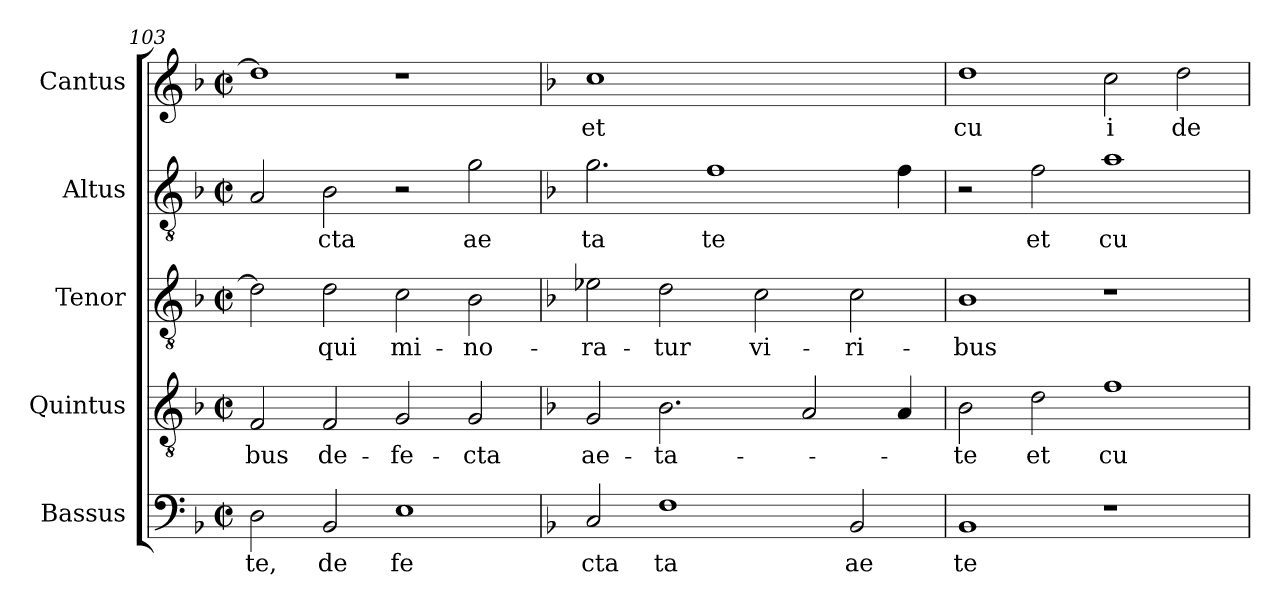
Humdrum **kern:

**kern	**text	**kern	**text	**kern	**text	**kern	**text	**kern	**text
*part5	*part5	*part4	*part4	*part3	*part3	*part2	*part2	*part1	*part1
*staff5	*staff5	*staff4	*staff4	*staff3	*staff3	*staff2	*staff2	*staff1	*staff1
*I"Bassus	*	*I"Quintus	*	*I"Tenor	*	*I"Altus	*	*I"Cantus	*
*clefF4	*	*clefGv2	*	*clefGv2	*	*clefGv2	*	*clefG2	*
*k[b-]	*	*k[b-]	*	*k[b-]	*	*k[b-]	*	*k[b-]	*
*F:	*	*F:	*	*F:	*	*F:	*	*F:	*
*M2/2	*	*M2/2	*	*M2/2	*	*M2/2	*	*M2/2	*
*met(c|)	*	*met(c|)	*	*met(c|)	*	*met(c|)	*	*met(c|)	*
=103	=103	=103	=103	=103	=103	=103	=103	=103	=103
!	!LO:LY:b:cj	!	!LO:LY:b:cj	!	!	!	!	!	!
2D\	te,	2F/	-bus	2d\]	.	2A/	.	1dd]	.
!	!LO:LY:b:cj	!	!LO:LY:b:cj	!	!LO:LY:b:cj	!	!LO:LY:b:cj	!	!
2BB-/	de	2F/	de-	2d\	qui	2B-\	cta	.	.
!	!LO:LY:b:cj	!	!LO:LY:b:cj	!	!LO:LY:b:cj	!	!	!	!
1E	fe	2G/	-fe-	2c\	mi-	2r	.	1r	.
!	!	!	!LO:LY:b:cj	!	!LO:LY:b:cj	!	!LO:LY:b:cj	!	!
.	.	2G/	-cta	2B-\	-no-	2g\	ae	.	.
=104	=104	=104	=104	=104	=104	=104	=104	=104	=104
*k[b-]	*	*	*	*	*	*	*	*	*
*F:	*	*	*	*	*	*	*	*	*
!	!LO:LY:b:cj	!	!LO:LY:b:cj	!	!LO:LY:b:cj	!	!LO:LY:b:cj	!	!LO:LY:b:cj
2C/	cta	2G/	ae-	2e-\	-ra-	2.g\	ta	1cc	et
!	!LO:LY:b:cj	!	!LO:LY:b:cj	!	!LO:LY:b:cj	!	!	!	!
1F	ta	2.B-\	-ta-	2d\	-tur	.	.	.	.
!	!	!	!	!	!	!	!LO:LY:b:cj	!	!
.	.	.	.	.	.	1f	te	.	.
!	!	!	!	!	!LO:LY:b:cj	!	!	!	!
.	.	.	.	2c\	vi-	.	.	1ryy	.
.	.	2A/	.	.	.	.	.	.	.
!	!LO:LY:b:cj	!	!	!	!LO:LY:b:cj	!	!	!	!
2BB-/	ae	.	.	2c\	-ri-	.	.	.	.
.	.	4A/	.	.	.	4f\	.	.	.
=105	=105	=105	=105	=105	=105	=105	=105	=105	=105
!	!LO:LY:b:cj	!	!LO:LY:b:cj	!	!LO:LY:b:cj	!	!	!	!LO:LY:b:cj
1BB-	te	2B-\	-te	1B-	-bus	2r	.	1dd	cu
!	!	!	!LO:LY:b:cj	!	!	!	!LO:LY:b:cj	!	!
.	.	2d\	et	.	.	2f\	et	.	.
!	!	!	!LO:LY:b:cj	!	!	!	!LO:LY:b:cj	!	!LO:LY:b:cj
1r	.	1f	cu-	1r	.	1a	cu	2cc\	i
!	!	!	!	!	!	!	!	!	!LO:LY:b:cj
.	.	.	.	.	.	.	.	2dd\	de
=	=	=	=	=	=	=	=	=	=
*-	*-	*-	*-	*-	*-	*-	*-	*-	*-
